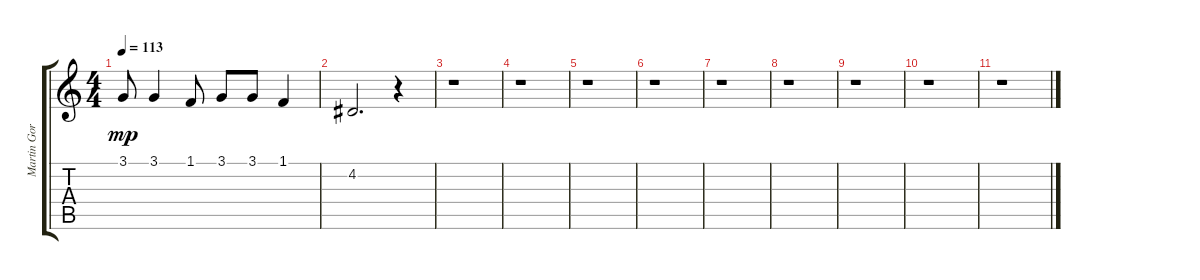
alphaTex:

\track ("Martin Gore - Vocals" "Martin Gor") {instrument tenorsax}
\staff {score tabs}
\tuning (E4 B3 G3 D3 A2 E2) {hide}
\ts (4 4)
\tempo 113
\clef g2
\ks c
3.1.8{dy mp} 3.1.4 1.1.8 3.1.8 3.1.8 1.1.4 |
4.2.2{d} r.4 |
r.1 |
r.1 |
r.1 |
r.1 |
r.1 |
r.1 |
r.1 |
r.1 |
r.1
